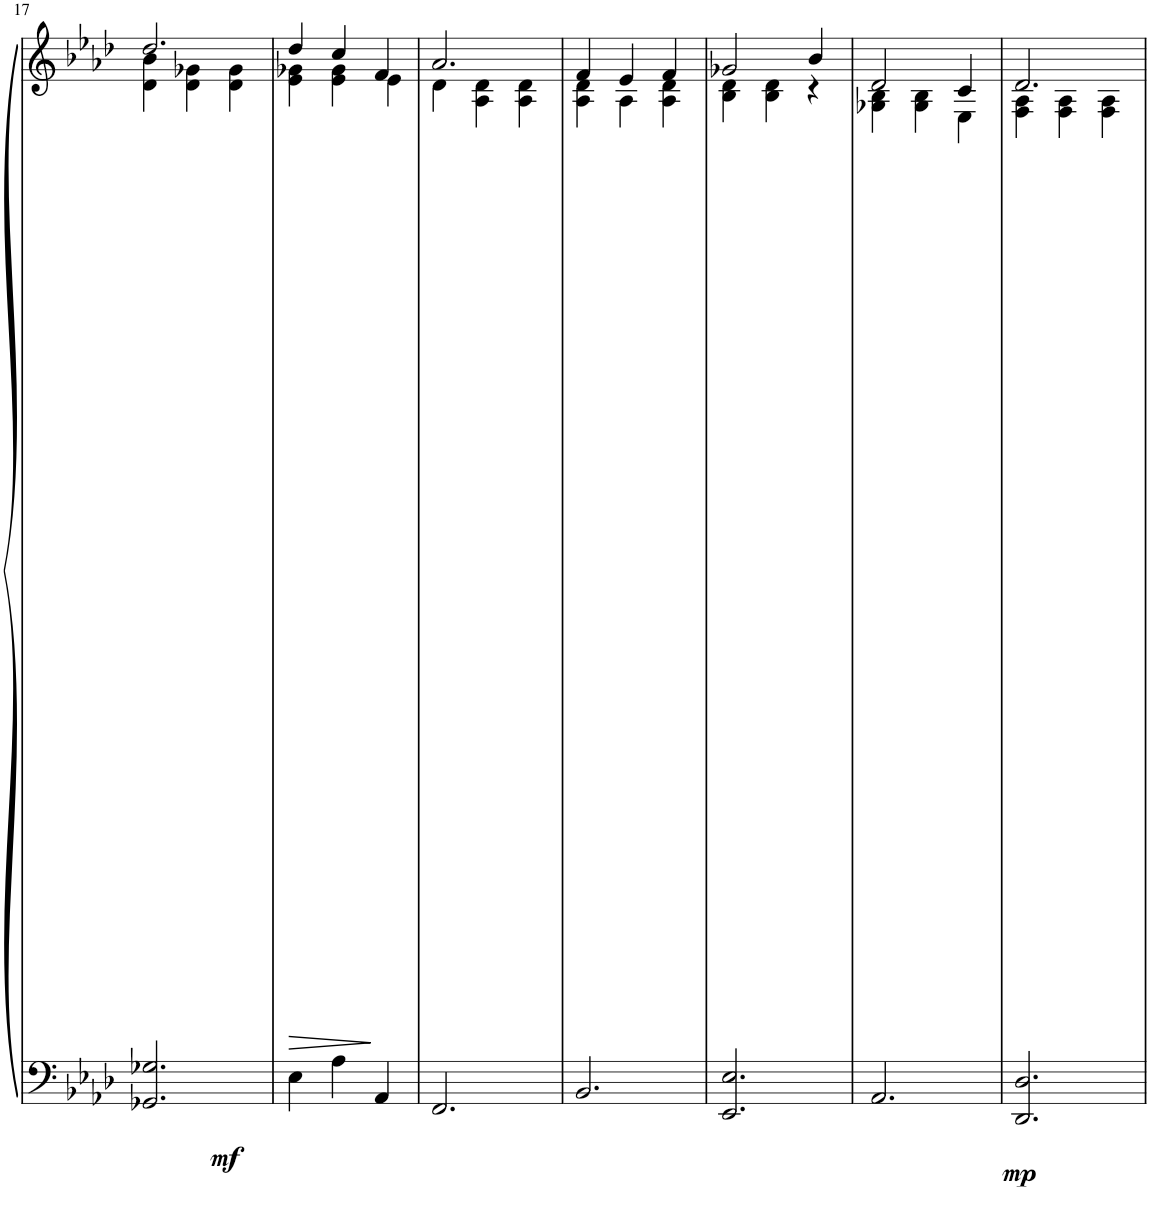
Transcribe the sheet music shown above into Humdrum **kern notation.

**kern	**kern	**dynam
*part1	*part1	*part1
*staff2	*staff1	*staff1/2
*I"Piano	*	*
*I'Pno	*	*
!!LO:PB:g=z
*clefF4	*clefG2	*
*k[b-e-a-d-]	*k[b-e-a-d-]	*
*M3/4	*M3/4	*
=17	=17	=17
*	*^	*
!	!	!	!LO:DY:b=2
2.GG-X/ 2.G-X/	2.dd-/	4d-\ 4b-\	mf
.	.	4d-\ 4g-X\	.
.	.	4d-\ 4g-\	.
=18	=18	=18	=18
!	!	!	!LO:HP:b
4E-\	4dd-/	4e-\ 4g-X\	>
4A-\	4cc/	4e-\ 4g-\	]
4AA-/	4f/	4e-\	.
=19	=19	=19	=19
2.FF/	2.a-/	4d-\	.
.	.	4A-\ 4d-\	.
.	.	4A-\ 4d-\	.
=20	=20	=20	=20
2.BB-/	4f/	4A-\ 4d-\	.
.	4e-/	4A-\	.
.	4f/	4A-\ 4d-\	.
=21	=21	=21	=21
2.EE-/ 2.E-/	2g-X/	4B-\ 4d-\	.
.	.	4B-\ 4d-\	.
.	4b-/	4r	.
=22	=22	=22	=22
2.AA-/	2d-/	4G-X\ 4B-\	.
.	.	4G-\ 4B-\	.
.	4c/	4E-\	.
=23	=23	=23	=23
!	!	!	!LO:DY:b=2
2.DD-/ 2.D-/	2.d-/	4F\ 4A-\	mp
.	.	4F\ 4A-\	.
.	.	4F\ 4A-\	.
*	*v	*v	*
=	=	=
*-	*-	*-
